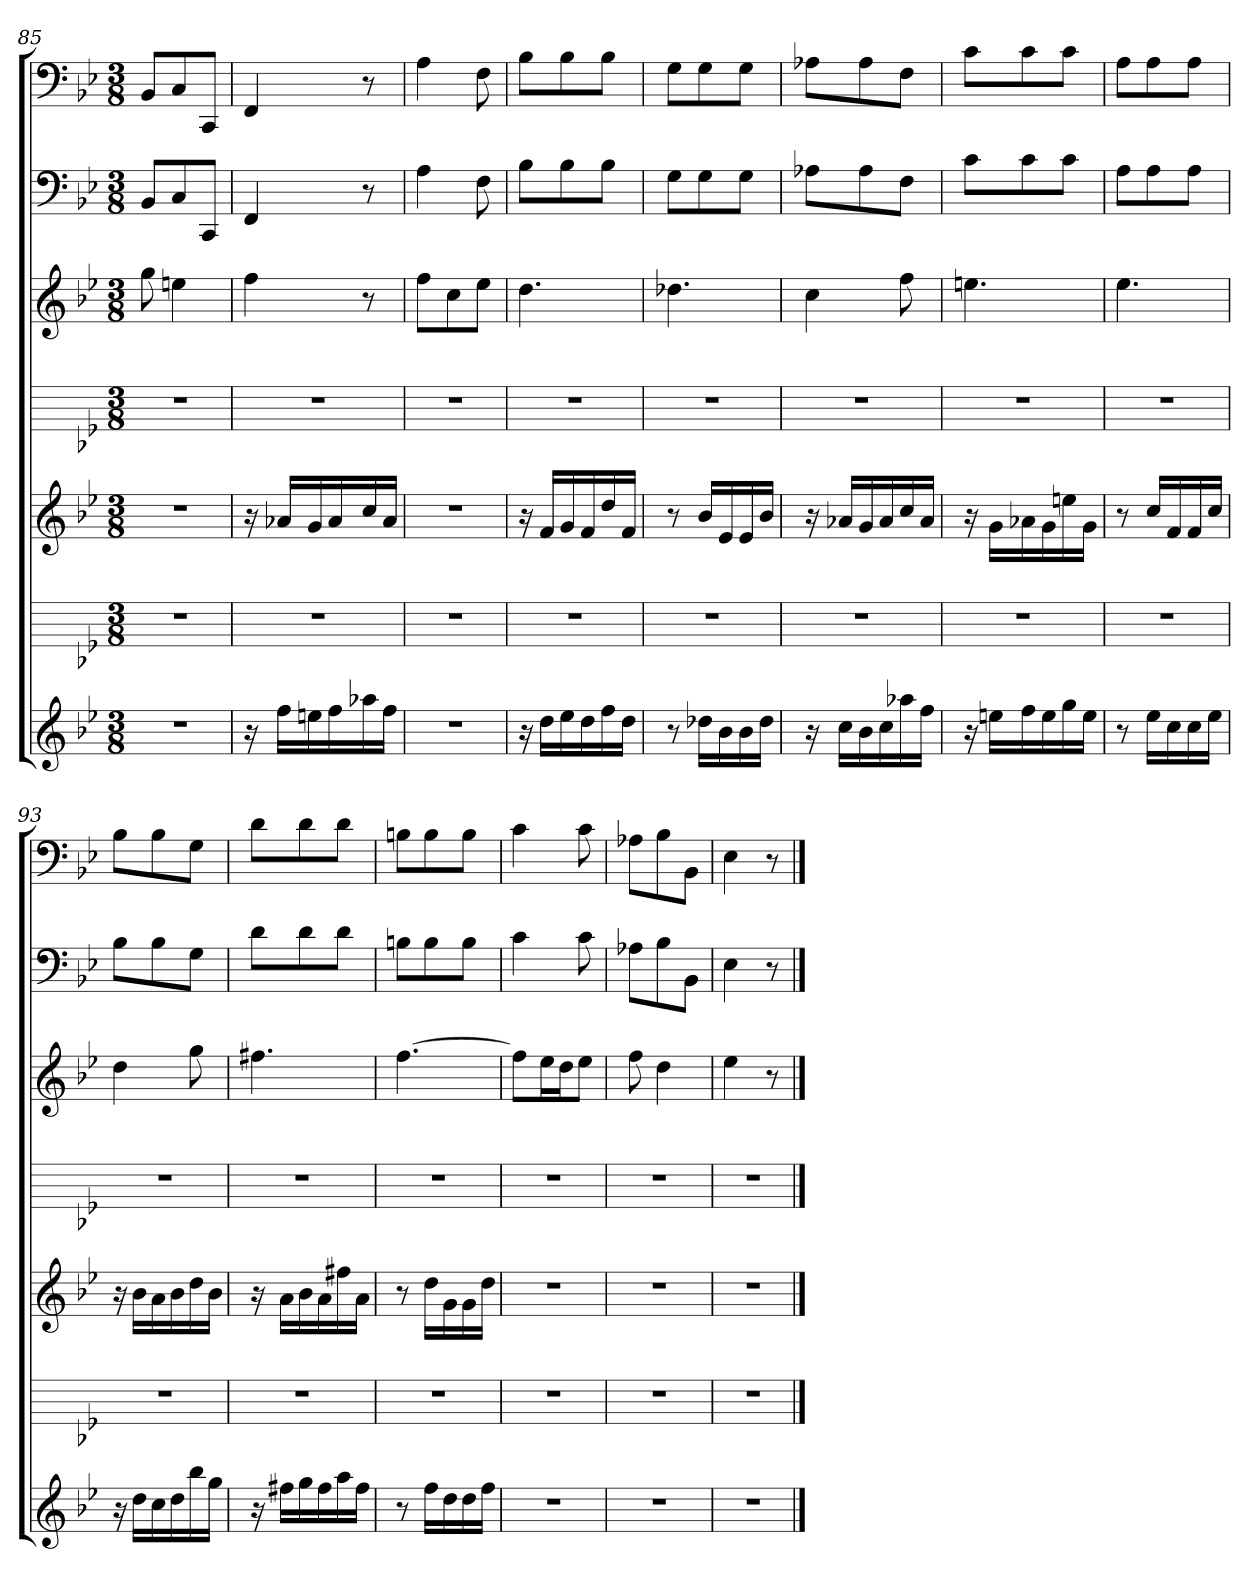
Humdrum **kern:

**kern	**kern	**kern	**kern	**kern	**kern	**kern
*part7	*part6	*part5	*part4	*part3	*part2	*part1
*staff7	*staff6	*staff5	*staff4	*staff3	*staff2	*staff1
*	*	*	*	*	*clefF4	*clefF4
*k[b-e-]	*k[b-e-]	*k[b-e-]	*k[b-e-]	*k[b-e-]	*k[b-e-]	*k[b-e-]
*g:	*g:	*g:	*g:	*g:	*g:	*g:
*M3/8	*M3/8	*M3/8	*M3/8	*M3/8	*M3/8	*M3/8
=85	=85	=85	=85	=85	=85	=85
4.r	4.r	4.r	4.r	8gg	8BB-/L	8BB-/L
.	.	.	.	4een	8C/	8C/
.	.	.	.	.	8CC/J	8CC/J
=86	=86	=86	=86	=86	=86	=86
16r	4.r	16r	4.r	4ff	4FF	4FF
16ffLL	.	16a-XLL	.	.	.	.
16een	.	16g	.	.	.	.
16ff	.	16a-	.	.	.	.
16aa-X	.	16cc	.	8r	8r	8r
16ffJJ	.	16a-JJ	.	.	.	.
=87	=87	=87	=87	=87	=87	=87
4.r	4.r	4.r	4.r	8ffL	4A	4A
.	.	.	.	8cc	.	.
.	.	.	.	8ee-J	8F	8F
=88	=88	=88	=88	=88	=88	=88
16r	4.r	16r	4.r	4.dd	8B-\L	8B-\L
16ddLL	.	16fLL	.	.	.	.
16ee-	.	16g	.	.	8B-\	8B-\
16dd	.	16f	.	.	.	.
16ff	.	16dd	.	.	8B-\J	8B-\J
16ddJJ	.	16fJJ	.	.	.	.
=89	=89	=89	=89	=89	=89	=89
8r	4.r	8r	4.r	4.dd-X	8G\L	8G\L
16dd-XLL	.	16b-LL	.	.	8G\	8G\
16b-	.	16e-	.	.	.	.
16b-	.	16e-	.	.	8G\J	8G\J
16dd-JJ	.	16b-JJ	.	.	.	.
=90	=90	=90	=90	=90	=90	=90
16r	4.r	16r	4.r	4cc	8A-X\L	8A-X\L
16ccLL	.	16a-XLL	.	.	.	.
16b-	.	16g	.	.	8A-\	8A-\
16cc	.	16a-	.	.	.	.
16aa-X	.	16cc	.	8ff	8F\J	8F\J
16ffJJ	.	16a-JJ	.	.	.	.
=91	=91	=91	=91	=91	=91	=91
16r	4.r	16r	4.r	4.een	8c\L	8c\L
16eenLL	.	16gLL	.	.	.	.
16ff	.	16a-X	.	.	8c\	8c\
16ee	.	16g	.	.	.	.
16gg	.	16een	.	.	8c\J	8c\J
16eeJJ	.	16gJJ	.	.	.	.
=92	=92	=92	=92	=92	=92	=92
8r	4.r	8r	4.r	4.ee-	8A\L	8A\L
16ee-LL	.	16ccLL	.	.	8A\	8A\
16cc	.	16f	.	.	.	.
16cc	.	16f	.	.	8A\J	8A\J
16ee-JJ	.	16ccJJ	.	.	.	.
=93	=93	=93	=93	=93	=93	=93
16r	4.r	16r	4.r	4dd	8B-\L	8B-\L
16ddLL	.	16b-LL	.	.	.	.
16cc	.	16a	.	.	8B-\	8B-\
16dd	.	16b-	.	.	.	.
16bb-	.	16dd	.	8gg	8G\J	8G\J
16ggJJ	.	16b-JJ	.	.	.	.
=94	=94	=94	=94	=94	=94	=94
16r	4.r	16r	4.r	4.ff#X	8d\L	8d\L
16ff#XLL	.	16aLL	.	.	.	.
16gg	.	16b-	.	.	8d\	8d\
16ff#	.	16a	.	.	.	.
16aa	.	16ff#X	.	.	8d\J	8d\J
16ff#JJ	.	16aJJ	.	.	.	.
=95	=95	=95	=95	=95	=95	=95
8r	4.r	8r	4.r	[4.ff	8Bn\L	8Bn\L
16ffLL	.	16ddLL	.	.	8B\	8B\
16dd	.	16g	.	.	.	.
16dd	.	16g	.	.	8B\J	8B\J
16ffJJ	.	16ddJJ	.	.	.	.
=96	=96	=96	=96	=96	=96	=96
4.r	4.r	4.r	4.r	8ffL]	4c	4c
.	.	.	.	16ee-L	.	.
.	.	.	.	16ddJ	.	.
.	.	.	.	8ee-J	8c	8c
=97	=97	=97	=97	=97	=97	=97
4.r	4.r	4.r	4.r	8ff	8A-X\L	8A-X\L
.	.	.	.	4dd	8B-\	8B-\
.	.	.	.	.	8BB-\J	8BB-\J
=98	=98	=98	=98	=98	=98	=98
4.r	4.r	4.r	4.r	4ee-	4E-	4E-
.	.	.	.	8r	8r	8r
==	==	==	==	==	==	==
*-	*-	*-	*-	*-	*-	*-
